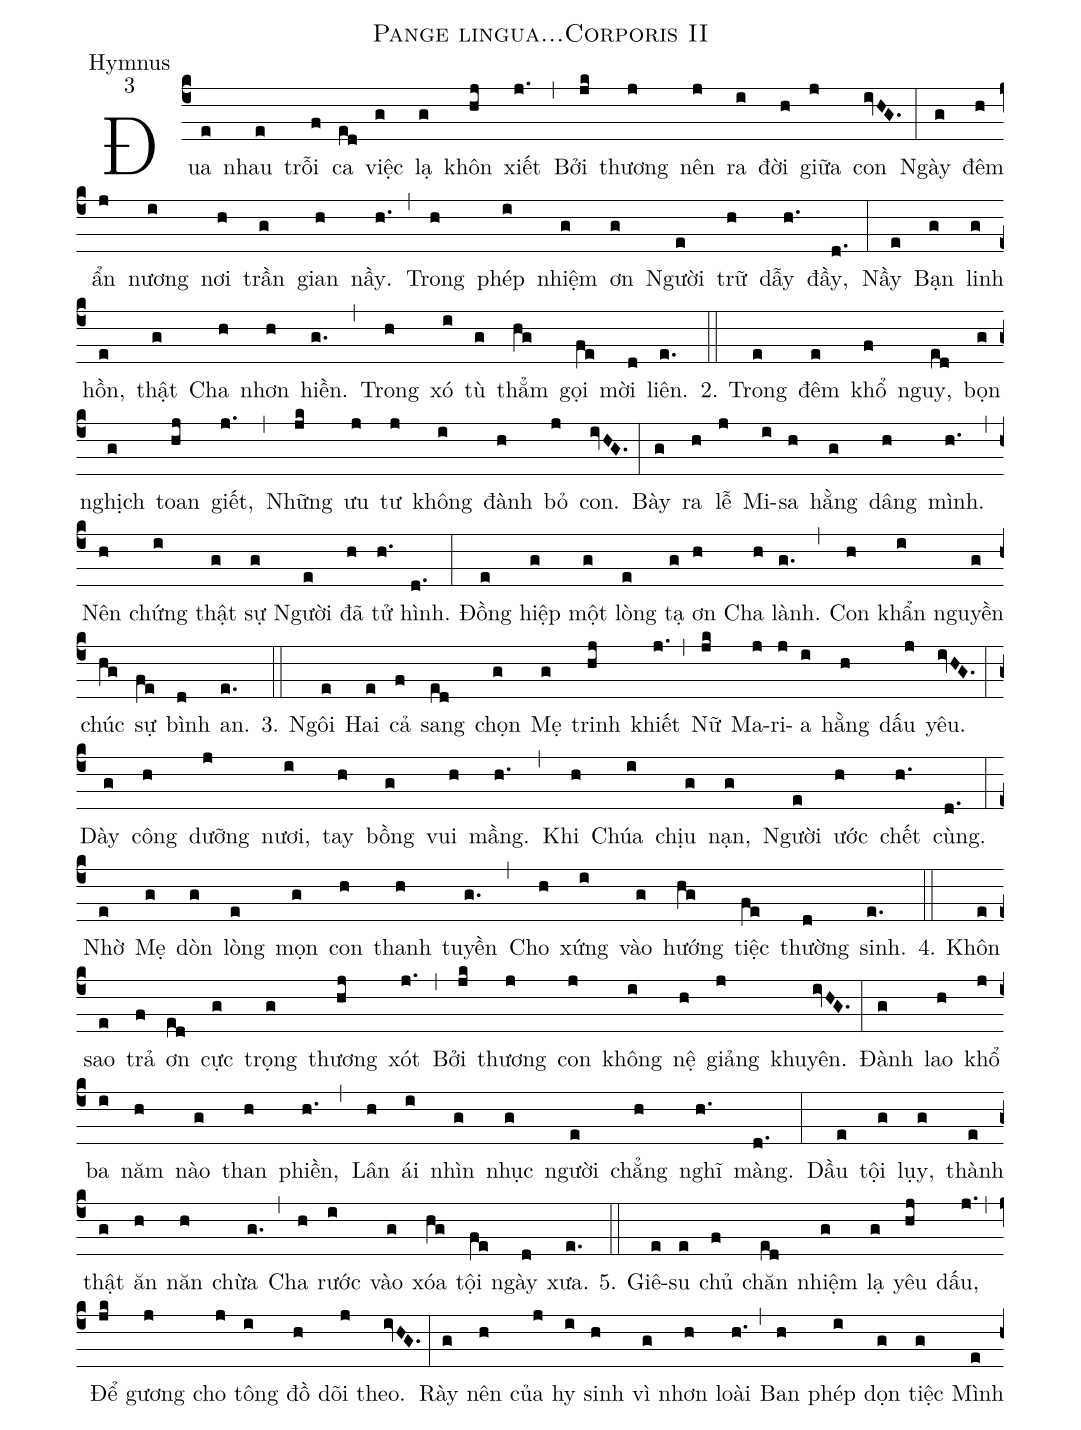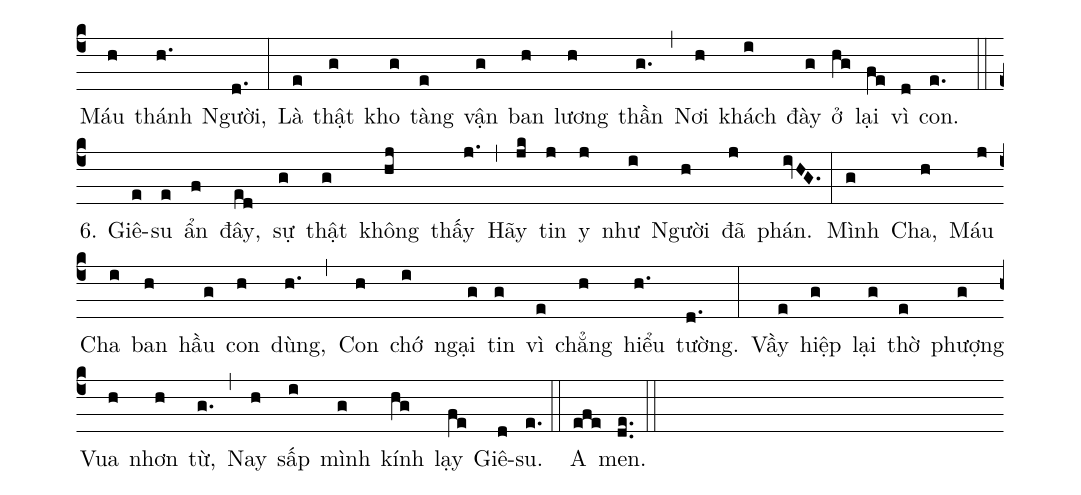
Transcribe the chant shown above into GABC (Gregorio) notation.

name:Pange lingua...Corporis II;
office-part:Hymnus;
mode:3;
%%
(c4)Đua(e) nhau(e) trỗi(f) ca(ed) việc(g) lạ(g) khôn(hj) xiết(j.) (,)
Bởi(jk) thương(j) nên(j) ra(i) đời(h) giữa(j) con(ivHG.) (:)
Ngày(g) đêm(h) ẩn(j) nương(i) nơi(h) trần(g) gian(h) nầy.(h.) (,)
Trong(h) phép(i) nhiệm(g) ơn(g) Người(e) trữ(h) dẫy(h.) đầy,(d.) (:)
Nầy(e) Bạn(g) linh(g) hồn,(e) thật(g) Cha(h) nhơn(h) hiền.(g.) (,)
Trong(h) xó(i) tù(g) thẳm(hg) gọi(fe) mời(d) liên.(e.) (::)
2. Trong(e) đêm(e) khổ(f) nguy,(ed) bọn(g) nghịch(g) toan(hj) giết,(j.) (,)
Những(jk) ưu(j) tư(j) không(i) đành(h) bỏ(j) con.(ivHG.) (:)
Bày(g) ra(h) lễ(j) Mi-(i)sa(h) hằng(g) dâng(h) mình.(h.) (,)
Nên(h) chứng(i) thật(g) sự(g) Người(e) đã(h) tử(h.) hình.(d.) (:)
Đồng(e) hiệp(g) một(g) lòng(e) tạ(g) ơn(h) Cha(h) lành.(g.) (,)
Con(h) khẩn(i) nguyền(g) chúc(hg) sự(fe) bình(d) an.(e.) (::)
3. Ngôi(e) Hai(e) cả(f) sang(ed) chọn(g) Mẹ(g) trinh(hj) khiết(j.) (,)
Nữ(jk) Ma-(j)ri-(j)a(i) hằng(h) dấu(j) yêu.(ivHG.) (:)
Dày(g) công(h) dưỡng(j) nươi,(i) tay(h) bồng(g) vui(h) mầng.(h.) (,)
Khi(h) Chúa(i) chịu(g) nạn,(g) Người(e) ước(h) chết(h.) cùng.(d.) (:)
Nhờ(e) Mẹ(g) dòn(g) lòng(e) mọn(g) con(h) thanh(h) tuyền(g.) (,)
Cho(h) xứng(i) vào(g) hướng(hg) tiệc(fe) thường(d) sinh.(e.) (::)
4. Khôn(e) sao(e) trả(f) ơn(ed) cực(g) trọng(g) thương(hj) xót(j.) (,)
Bởi(jk) thương(j) con(j) không(i) nệ(h) giảng(j) khuyên.(ivHG.) (:)
Đành(g) lao(h) khổ(j) ba(i) năm(h) nào(g) than(h) phiền,(h.) (,)
Lân(h) ái(i) nhìn(g) nhục(g) người(e) chẳng(h) nghĩ(h.) màng.(d.) (:)
Dầu(e) tội(g) lụy,(g) thành(e) thật(g) ăn(h) năn(h) chừa(g.) (,)
Cha(h) rước(i) vào(g) xóa(hg) tội(fe) ngày(d) xưa.(e.) (::)
5. Giê-(e)su(e) chủ(f) chăn(ed) nhiệm(g) lạ(g) yêu(hj) dấu,(j.) (,)
Để(jk) gương(j) cho(j) tông(i) đồ(h) dõi(j) theo.(ivHG.) (:)
Rày(g) nên(h) của(j) hy(i) sinh(h) vì(g) nhơn(h) loài(h.) (,)
Ban(h) phép(i) dọn(g) tiệc(g) Mình(e) Máu(h) thánh(h.) Người,(d.) (:)
Là(e) thật(g) kho(g) tàng(e) vận(g) ban(h) lương(h) thần(g.) (,)
Nơi(h) khách(i) đày(g) ở(hg) lại(fe) vì(d) con.(e.) (::)
6. Giê-(e)su(e) ẩn(f) đây,(ed) sự(g) thật(g) không(hj) thấy(j.) (,)
Hãy(jk) tin(j) y(j) như(i) Người(h) đã(j) phán.(ivHG.) (:)
Mình(g) Cha,(h) Máu(j) Cha(i) ban(h) hầu(g) con(h) dùng,(h.) (,)
Con(h) chớ(i) ngại(g) tin(g) vì(e) chẳng(h) hiểu(h.) tường.(d.) (:)
Vầy(e) hiệp(g) lại(g) thờ(e) phượng(g) Vua(h) nhơn(h) từ,(g.) (,)
Nay(h) sấp(i) mình(g) kính(hg) lạy(fe) Giê-(d)su.(e.) (::)
A(efe) men.(de..) (::)
